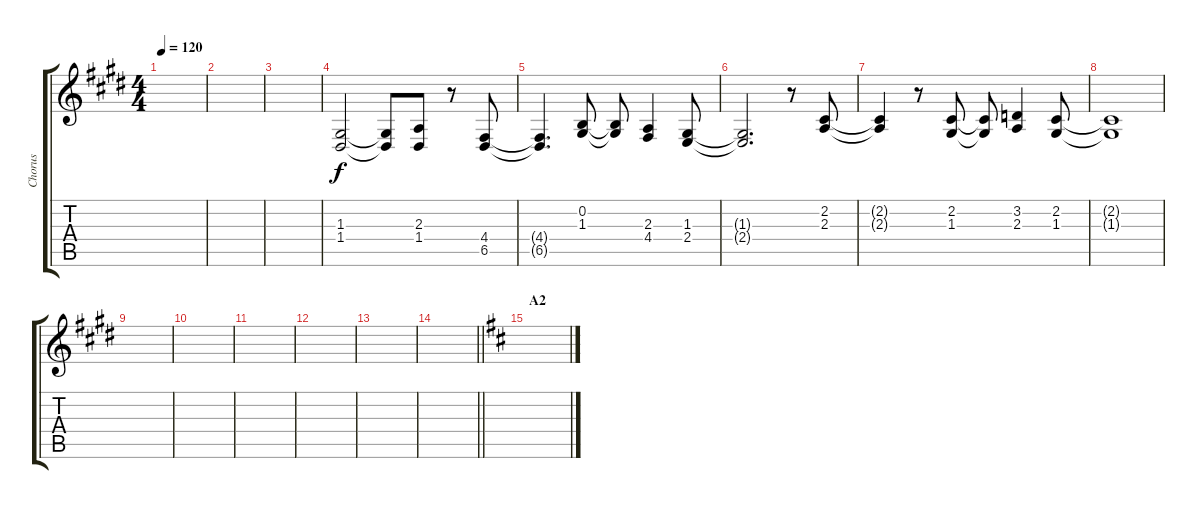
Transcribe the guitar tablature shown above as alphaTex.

\track ("Chorus" "Chorus") {instrument altosax}
\staff {score tabs}
\tuning (E4 B3 G3 D3 A2 E2) {hide}
\ts (4 4)
\tempo 120
\clef g2
\ks e
|
|
|
(1.3 1.4).2 (1.3{t} 1.4{t}).8 (2.3 1.4).8 r.8 (4.4 6.5).8 |
(4.4{t} 6.5{t}).4{d} (0.2 1.3).8 (0.2{t} 1.3{t}).8 (2.3 4.4).4 (1.3 2.4).8 |
(1.3{t} 2.4{t}).2{d} r.8 (2.2 2.3).8 |
(2.2{t} 2.3{t}).4 r.8 (2.2 1.3).8 (2.2{t} 1.3{t}).8 (3.2 2.3).4 (2.2 1.3).8 |
(2.2{t} 1.3{t}).1 |
|
|
|
|
|
\barLineRight lightlight
|
\section ("" "A2")
\ks d
